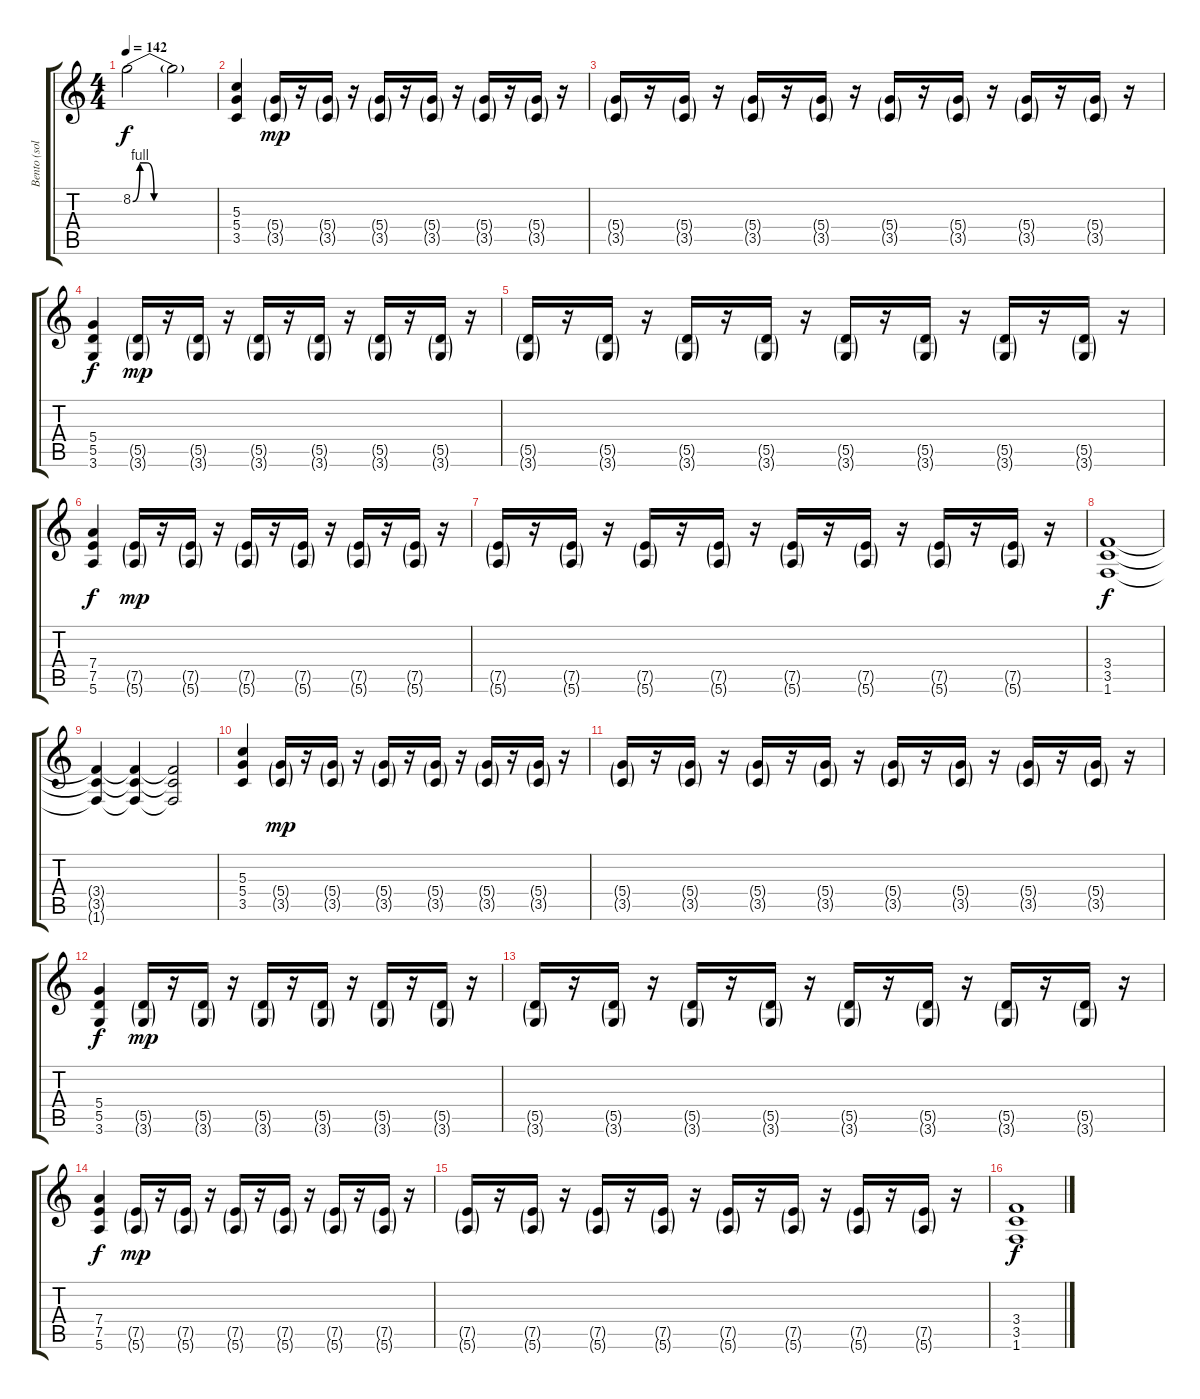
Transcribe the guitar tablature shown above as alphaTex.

\track ("Bento (solos)" "Bento (sol") {instrument overdrivenguitar}
\staff {score tabs}
\tuning (E4 B3 G3 D3 A2 E2) {hide}
\ts (4 4)
\tempo 142
\clef g2
\ks c
8.2{be (custom 0 0 5 4 10 4 15 0 45 0 60 0)}.2{dy f} 8.2{t}.2 |
(5.3 5.4 3.5).4 (5.4{g} 3.5{g}).16{dy mp} r.16 (5.4{g} 3.5{g}).16 r.16 (5.4{g} 3.5{g}).16 r.16 (5.4{g} 3.5{g}).16 r.16 (5.4{g} 3.5{g}).16 r.16 (5.4{g} 3.5{g}).16 r.16 |
(5.4{g} 3.5{g}).16 r.16 (5.4{g} 3.5{g}).16 r.16 (5.4{g} 3.5{g}).16 r.16 (5.4{g} 3.5{g}).16 r.16 (5.4{g} 3.5{g}).16 r.16 (5.4{g} 3.5{g}).16 r.16 (5.4{g} 3.5{g}).16 r.16 (5.4{g} 3.5{g}).16 r.16 |
(5.4 5.5 3.6).4{dy f} (5.5{g} 3.6{g}).16{dy mp} r.16 (5.5{g} 3.6{g}).16 r.16 (5.5{g} 3.6{g}).16 r.16 (5.5{g} 3.6{g}).16 r.16 (5.5{g} 3.6{g}).16 r.16 (5.5{g} 3.6{g}).16 r.16 |
(5.5{g} 3.6{g}).16 r.16 (5.5{g} 3.6{g}).16 r.16 (5.5{g} 3.6{g}).16 r.16 (5.5{g} 3.6{g}).16 r.16 (5.5{g} 3.6{g}).16 r.16 (5.5{g} 3.6{g}).16 r.16 (5.5{g} 3.6{g}).16 r.16 (5.5{g} 3.6{g}).16 r.16 |
(7.4 7.5 5.6).4{dy f} (7.5{g} 5.6{g}).16{dy mp} r.16 (7.5{g} 5.6{g}).16 r.16 (7.5{g} 5.6{g}).16 r.16 (7.5{g} 5.6{g}).16 r.16 (7.5{g} 5.6{g}).16 r.16 (7.5{g} 5.6{g}).16 r.16 |
(7.5{g} 5.6{g}).16 r.16 (7.5{g} 5.6{g}).16 r.16 (7.5{g} 5.6{g}).16 r.16 (7.5{g} 5.6{g}).16 r.16 (7.5{g} 5.6{g}).16 r.16 (7.5{g} 5.6{g}).16 r.16 (7.5{g} 5.6{g}).16 r.16 (7.5{g} 5.6{g}).16 r.16 |
(3.4 3.5 1.6).1{dy f} |
(3.4{t} 3.5{t} 1.6{t}).4 (3.4{t} 3.5{t} 1.6{t}).4 (3.4{t} 3.5{t} 1.6{t}).2 |
(5.3 5.4 3.5).4 (5.4{g} 3.5{g}).16{dy mp} r.16 (5.4{g} 3.5{g}).16 r.16 (5.4{g} 3.5{g}).16 r.16 (5.4{g} 3.5{g}).16 r.16 (5.4{g} 3.5{g}).16 r.16 (5.4{g} 3.5{g}).16 r.16 |
(5.4{g} 3.5{g}).16 r.16 (5.4{g} 3.5{g}).16 r.16 (5.4{g} 3.5{g}).16 r.16 (5.4{g} 3.5{g}).16 r.16 (5.4{g} 3.5{g}).16 r.16 (5.4{g} 3.5{g}).16 r.16 (5.4{g} 3.5{g}).16 r.16 (5.4{g} 3.5{g}).16 r.16 |
(5.4 5.5 3.6).4{dy f} (5.5{g} 3.6{g}).16{dy mp} r.16 (5.5{g} 3.6{g}).16 r.16 (5.5{g} 3.6{g}).16 r.16 (5.5{g} 3.6{g}).16 r.16 (5.5{g} 3.6{g}).16 r.16 (5.5{g} 3.6{g}).16 r.16 |
(5.5{g} 3.6{g}).16 r.16 (5.5{g} 3.6{g}).16 r.16 (5.5{g} 3.6{g}).16 r.16 (5.5{g} 3.6{g}).16 r.16 (5.5{g} 3.6{g}).16 r.16 (5.5{g} 3.6{g}).16 r.16 (5.5{g} 3.6{g}).16 r.16 (5.5{g} 3.6{g}).16 r.16 |
(7.4 7.5 5.6).4{dy f} (7.5{g} 5.6{g}).16{dy mp} r.16 (7.5{g} 5.6{g}).16 r.16 (7.5{g} 5.6{g}).16 r.16 (7.5{g} 5.6{g}).16 r.16 (7.5{g} 5.6{g}).16 r.16 (7.5{g} 5.6{g}).16 r.16 |
(7.5{g} 5.6{g}).16 r.16 (7.5{g} 5.6{g}).16 r.16 (7.5{g} 5.6{g}).16 r.16 (7.5{g} 5.6{g}).16 r.16 (7.5{g} 5.6{g}).16 r.16 (7.5{g} 5.6{g}).16 r.16 (7.5{g} 5.6{g}).16 r.16 (7.5{g} 5.6{g}).16 r.16 |
(3.4 3.5 1.6).1{dy f}
